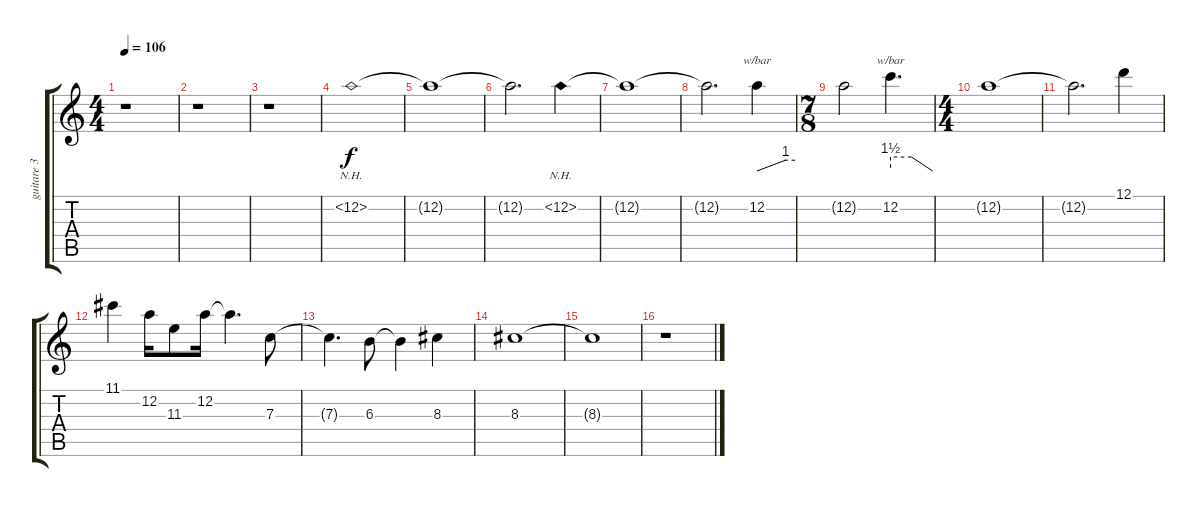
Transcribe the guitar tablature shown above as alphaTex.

\track ("guitare 3" "guitare 3") {instrument distortionguitar}
\staff {score tabs}
\tuning (D4 A3 F3 C3 G2 D2) {hide}
\ts (4 4)
\tempo 106
\clef g2
\ks c
r.1{dy f instrument distortionguitar} |
r.1 |
r.1 |
12.2{nh}.1 |
12.2{t}.1 |
12.2{t}.2{d} 12.2{nh}.4 |
12.2{t}.1 |
12.2{t}.2{d} 12.2.4{tbe (custom default 0 0 45 4 60 4)} |
\ts (7 8)
12.2{t}.2 12.2.4{d tbe (custom default 0 6 30 6 60 0)} |
\ts (4 4)
12.2{t}.1 |
12.2{t}.2{d} 12.1.4 |
11.1.4 12.2.16 11.3.8 12.2.16 12.2{t}.4{d} 7.3.8 |
7.3{t}.4{d} 6.3.8 6.3{t}.4 8.3.4 |
8.3.1 |
8.3{t}.1 |
r.1
